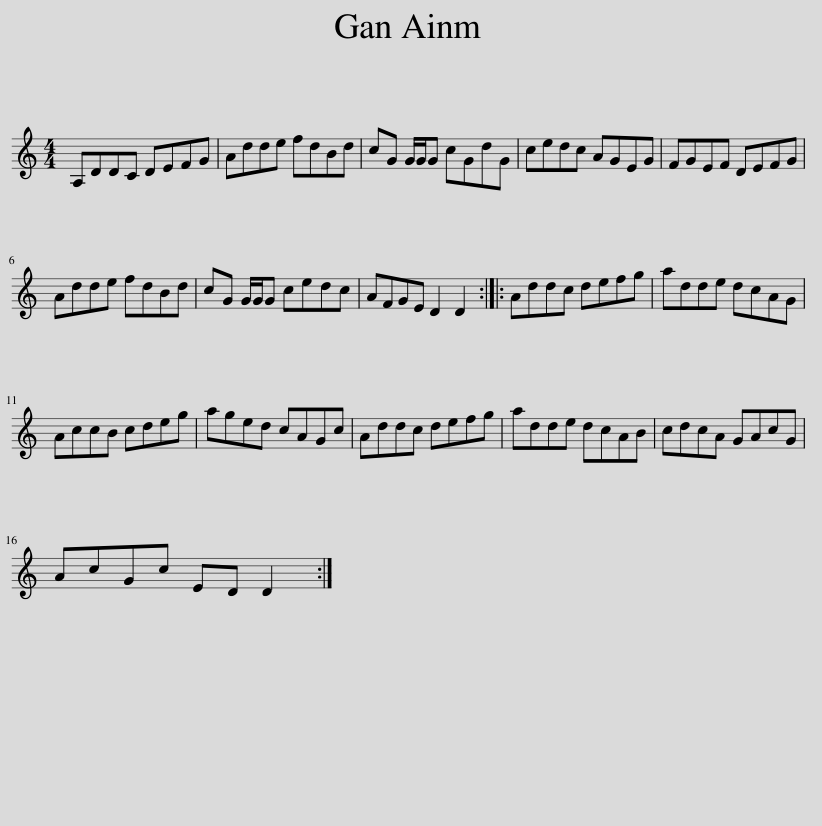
X:1
L:1/8
M:4/4
I:linebreak $
K:C
V:1 treble
V:1
 A,DDC DEFG | Adde fdBd | cG G/G/G cGdG | cedc AGEG | FGEF DEFG |$ %5
 Adde fdBd | cG G/G/G cedc | AFGE D2 D2 :: Addc defg | adde dcAG |$ %10
 AccB cdeg | aged cAGc | Addc defg | adde dcAB | cdcA GAcG |$ %15
 AcGc ED D2 :| %16
